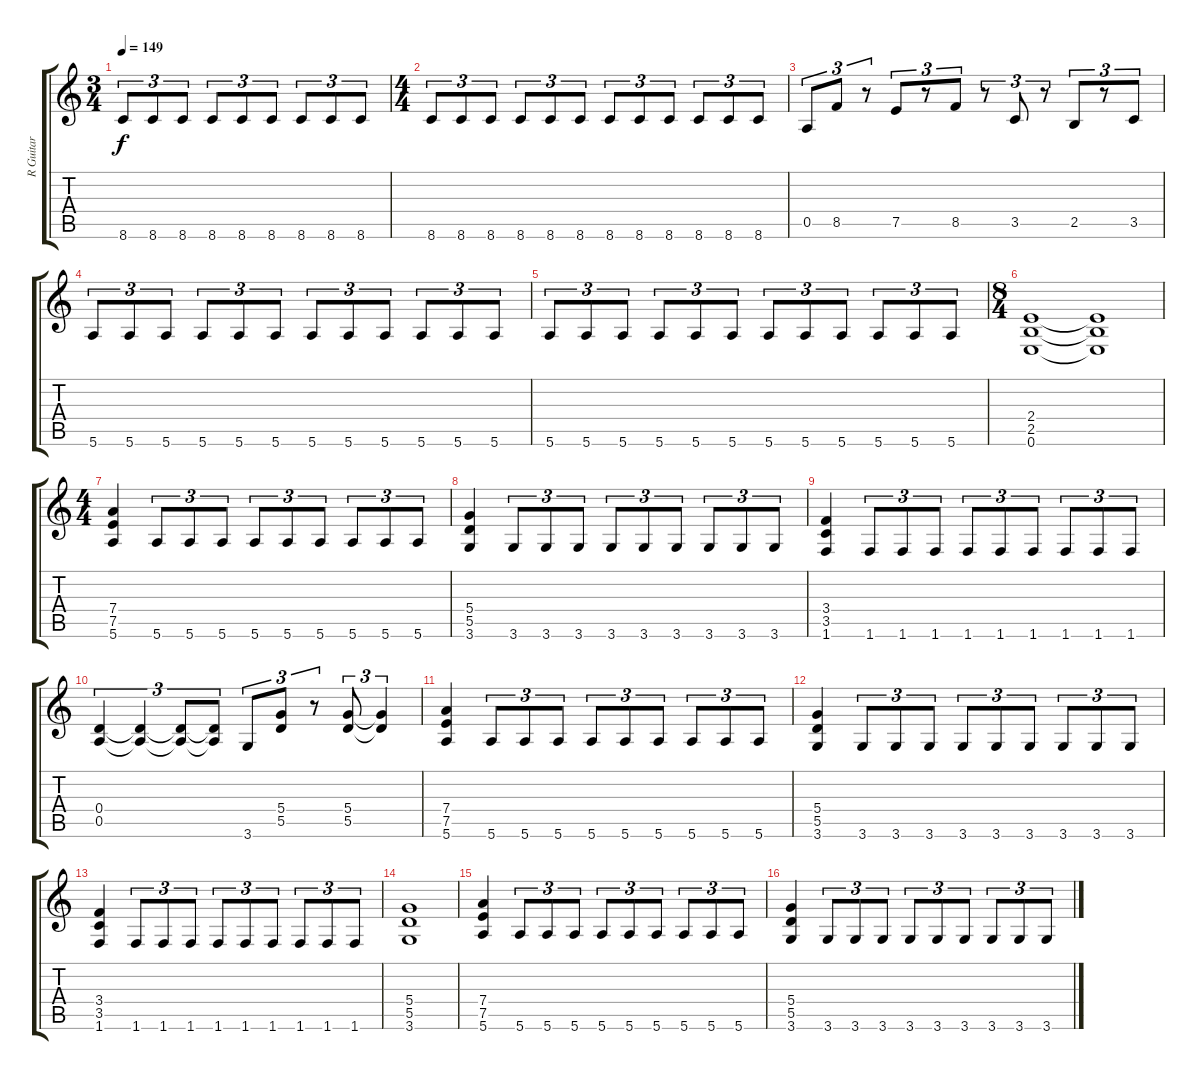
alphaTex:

\track ("R Guitar" "R Guitar") {instrument distortionguitar}
\staff {score tabs}
\tuning (E4 B3 G3 D3 A2 E2) {hide}
\ts (3 4)
\tempo 149
\clef g2
\ks c
8.6.8{tu (3 2) dy f} 8.6.8{tu (3 2)} 8.6.8{tu (3 2)} 8.6.8{tu (3 2)} 8.6.8{tu (3 2)} 8.6.8{tu (3 2)} 8.6.8{tu (3 2)} 8.6.8{tu (3 2)} 8.6.8{tu (3 2)} |
\ts (4 4)
8.6.8{tu (3 2)} 8.6.8{tu (3 2)} 8.6.8{tu (3 2)} 8.6.8{tu (3 2)} 8.6.8{tu (3 2)} 8.6.8{tu (3 2)} 8.6.8{tu (3 2)} 8.6.8{tu (3 2)} 8.6.8{tu (3 2)} 8.6.8{tu (3 2)} 8.6.8{tu (3 2)} 8.6.8{tu (3 2)} |
0.5.8{tu (3 2)} 8.5.8{tu (3 2)} r.8{tu (3 2)} 7.5.8{tu (3 2)} r.8{tu (3 2)} 8.5.8{tu (3 2)} r.8{tu (3 2)} 3.5.8{tu (3 2)} r.8{tu (3 2)} 2.5.8{tu (3 2)} r.8{tu (3 2)} 3.5.8{tu (3 2)} |
5.6.8{tu (3 2)} 5.6.8{tu (3 2)} 5.6.8{tu (3 2)} 5.6.8{tu (3 2)} 5.6.8{tu (3 2)} 5.6.8{tu (3 2)} 5.6.8{tu (3 2)} 5.6.8{tu (3 2)} 5.6.8{tu (3 2)} 5.6.8{tu (3 2)} 5.6.8{tu (3 2)} 5.6.8{tu (3 2)} |
5.6.8{tu (3 2)} 5.6.8{tu (3 2)} 5.6.8{tu (3 2)} 5.6.8{tu (3 2)} 5.6.8{tu (3 2)} 5.6.8{tu (3 2)} 5.6.8{tu (3 2)} 5.6.8{tu (3 2)} 5.6.8{tu (3 2)} 5.6.8{tu (3 2)} 5.6.8{tu (3 2)} 5.6.8{tu (3 2)} |
\ts (8 4)
(2.4 2.5 0.6).1 (2.4{t} 2.5{t} 0.6{t}).1 |
\ts (4 4)
(7.4 7.5 5.6).4 5.6.8{tu (3 2)} 5.6.8{tu (3 2)} 5.6.8{tu (3 2)} 5.6.8{tu (3 2)} 5.6.8{tu (3 2)} 5.6.8{tu (3 2)} 5.6.8{tu (3 2)} 5.6.8{tu (3 2)} 5.6.8{tu (3 2)} |
(5.4 5.5 3.6).4 3.6.8{tu (3 2)} 3.6.8{tu (3 2)} 3.6.8{tu (3 2)} 3.6.8{tu (3 2)} 3.6.8{tu (3 2)} 3.6.8{tu (3 2)} 3.6.8{tu (3 2)} 3.6.8{tu (3 2)} 3.6.8{tu (3 2)} |
(3.4 3.5 1.6).4 1.6.8{tu (3 2)} 1.6.8{tu (3 2)} 1.6.8{tu (3 2)} 1.6.8{tu (3 2)} 1.6.8{tu (3 2)} 1.6.8{tu (3 2)} 1.6.8{tu (3 2)} 1.6.8{tu (3 2)} 1.6.8{tu (3 2)} |
(0.4 0.5).4{tu (3 2)} (0.4{t} 0.5{t}).4{tu (3 2)} (0.4{t} 0.5{t}).8{tu (3 2)} (0.4{t} 0.5{t}).8{tu (3 2)} 3.6.8{tu (3 2)} (5.4 5.5).8{tu (3 2)} r.8{tu (3 2)} (5.4 5.5).8{tu (3 2)} (5.4{t} 5.5{t}).4{tu (3 2)} |
(7.4 7.5 5.6).4 5.6.8{tu (3 2)} 5.6.8{tu (3 2)} 5.6.8{tu (3 2)} 5.6.8{tu (3 2)} 5.6.8{tu (3 2)} 5.6.8{tu (3 2)} 5.6.8{tu (3 2)} 5.6.8{tu (3 2)} 5.6.8{tu (3 2)} |
(5.4 5.5 3.6).4 3.6.8{tu (3 2)} 3.6.8{tu (3 2)} 3.6.8{tu (3 2)} 3.6.8{tu (3 2)} 3.6.8{tu (3 2)} 3.6.8{tu (3 2)} 3.6.8{tu (3 2)} 3.6.8{tu (3 2)} 3.6.8{tu (3 2)} |
(3.4 3.5 1.6).4 1.6.8{tu (3 2)} 1.6.8{tu (3 2)} 1.6.8{tu (3 2)} 1.6.8{tu (3 2)} 1.6.8{tu (3 2)} 1.6.8{tu (3 2)} 1.6.8{tu (3 2)} 1.6.8{tu (3 2)} 1.6.8{tu (3 2)} |
(5.4 5.5 3.6).1 |
(7.4 7.5 5.6).4 5.6.8{tu (3 2)} 5.6.8{tu (3 2)} 5.6.8{tu (3 2)} 5.6.8{tu (3 2)} 5.6.8{tu (3 2)} 5.6.8{tu (3 2)} 5.6.8{tu (3 2)} 5.6.8{tu (3 2)} 5.6.8{tu (3 2)} |
(5.4 5.5 3.6).4 3.6.8{tu (3 2)} 3.6.8{tu (3 2)} 3.6.8{tu (3 2)} 3.6.8{tu (3 2)} 3.6.8{tu (3 2)} 3.6.8{tu (3 2)} 3.6.8{tu (3 2)} 3.6.8{tu (3 2)} 3.6.8{tu (3 2)}
